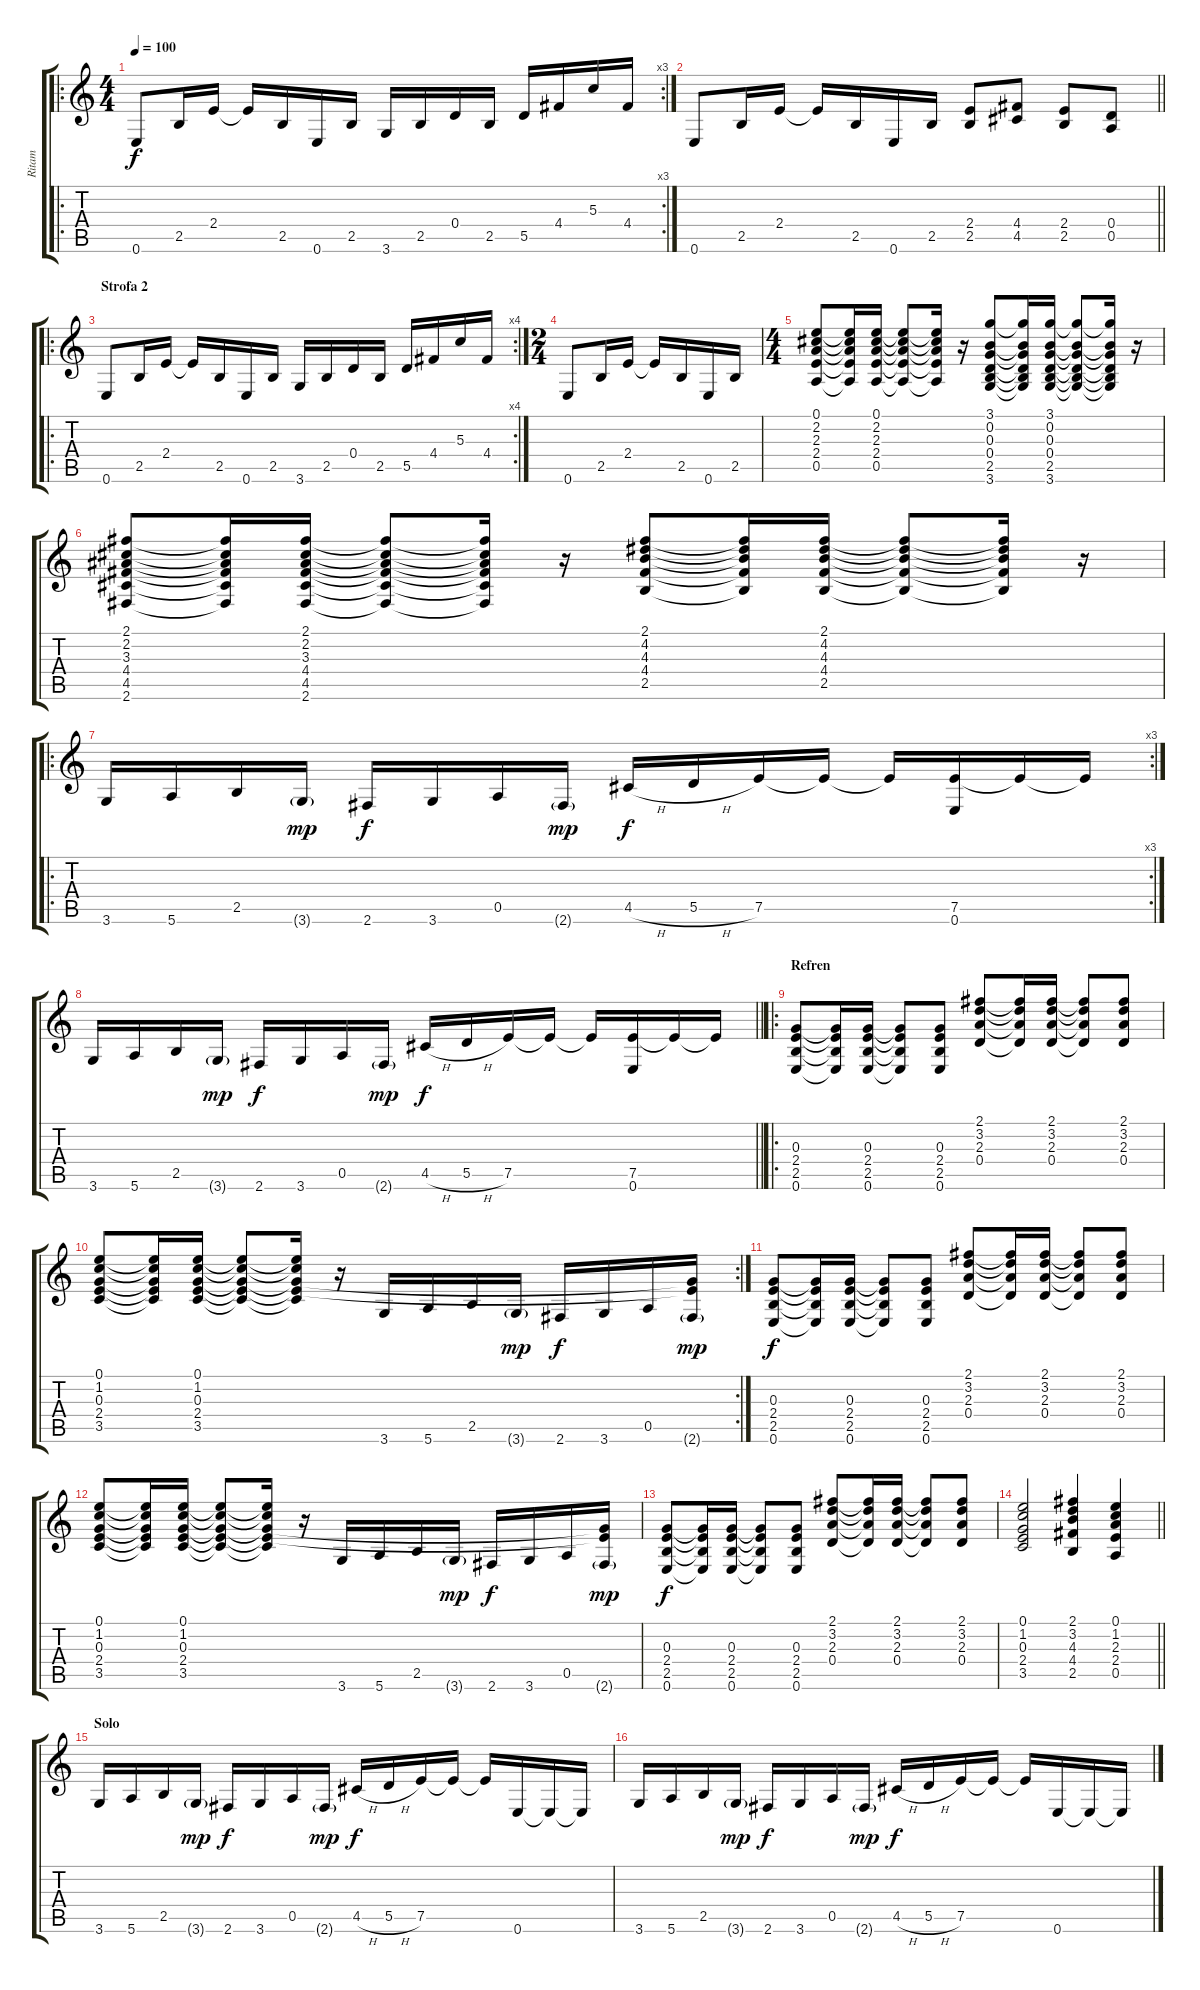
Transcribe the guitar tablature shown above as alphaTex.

\track ("Ritam" "Ritam") {instrument electricguitarjazz}
\staff {score tabs}
\tuning (E4 B3 G3 D3 A2 E2) {hide}
\ro
\rc 3
\ts (4 4)
\tempo 100
\clef g2
\ks c
0.6.8{dy f} 2.5.16 2.4.16 2.4{t}.16 2.5.16 0.6.16 2.5.16 3.6.16 2.5.16 0.4.16 2.5.16 5.5.16 4.4.16 5.3.16 4.4.16 |
\barLineRight lightlight
0.6.8 2.5.16 2.4.16 2.4{t}.16 2.5.16 0.6.16 2.5.16 (2.4 2.5).8 (4.4 4.5).8 (2.4 2.5).8 (0.4 0.5).8 |
\ro
\rc 4
\section ("" "Strofa 2")
0.6.8 2.5.16 2.4.16 2.4{t}.16 2.5.16 0.6.16 2.5.16 3.6.16 2.5.16 0.4.16 2.5.16 5.5.16 4.4.16 5.3.16 4.4.16 |
\ts (2 4)
0.6.8 2.5.16 2.4.16 2.4{t}.16 2.5.16 0.6.16 2.5.16 |
\ts (4 4)
(0.1 2.2 2.3 2.4 0.5).8 (0.1{t} 2.2{t} 2.3{t} 2.4{t} 0.5{t}).16 (0.1 2.2 2.3 2.4 0.5).16 (0.1{t} 2.2{t} 2.3{t} 2.4{t} 0.5{t}).8 (0.1{t} 2.2{t} 2.3{t} 2.4{t} 0.5{t}).16 r.16 (3.1 0.2 0.3 0.4 2.5 3.6).8 (3.1{t} 0.2{t} 0.3{t} 0.4{t} 2.5{t} 3.6{t}).16 (3.1 0.2 0.3 0.4 2.5 3.6).16 (3.1{t} 0.2{t} 0.3{t} 0.4{t} 2.5{t} 3.6{t}).8 (3.1{t} 0.2{t} 0.3{t} 0.4{t} 2.5{t} 3.6{t}).16 r.16 |
(2.1 2.2 3.3 4.4 4.5 2.6).8 (2.1{t} 2.2{t} 3.3{t} 4.4{t} 4.5{t} 2.6{t}).16 (2.1 2.2 3.3 4.4 4.5 2.6).16 (2.1{t} 2.2{t} 3.3{t} 4.4{t} 4.5{t} 2.6{t}).8 (2.1{t} 2.2{t} 3.3{t} 4.4{t} 4.5{t} 2.6{t}).16 r.16 (2.1 4.2 4.3 4.4 2.5).8 (2.1{t} 4.2{t} 4.3{t} 4.4{t} 2.5{t}).16 (2.1 4.2 4.3 4.4 2.5).16 (2.1{t} 4.2{t} 4.3{t} 4.4{t} 2.5{t}).8 (2.1{t} 4.2{t} 4.3{t} 4.4{t} 2.5{t}).16 r.16 |
\ro
\rc 3
3.6.16 5.6.16 2.5.16 3.6{g}.16{dy mp} 2.6.16{dy f} 3.6.16 0.5.16 2.6{g}.16{dy mp} 4.5{h}.16{dy f} 5.5{h}.16 7.5.16 7.5{t}.16 7.5{t}.16 (7.5 0.6).16 7.5{t}.16 7.5{t}.16 |
\barLineRight lightlight
3.6.16 5.6.16 2.5.16 3.6{g}.16{dy mp} 2.6.16{dy f} 3.6.16 0.5.16 2.6{g}.16{dy mp} 4.5{h}.16{dy f} 5.5{h}.16 7.5.16 7.5{t}.16 7.5{t}.16 (7.5 0.6).16 7.5{t}.16 7.5{t}.16 |
\ro
\section ("" "Refren")
(0.3 2.4 2.5 0.6).8 (0.3{t} 2.4{t} 2.5{t} 0.6{t}).16 (0.3 2.4 2.5 0.6).16 (0.3{t} 2.4{t} 2.5{t} 0.6{t}).8 (0.3 2.4 2.5 0.6).8 (2.1 3.2 2.3 0.4).8 (2.1{t} 3.2{t} 2.3{t} 0.4{t}).16 (2.1 3.2 2.3 0.4).16 (2.1{t} 3.2{t} 2.3{t} 0.4{t}).8 (2.1 3.2 2.3 0.4).8 |
\rc 2
(0.1 1.2 0.3 2.4 3.5).8 (0.1{t} 1.2{t} 0.3{t} 2.4{t} 3.5{t}).16 (0.1 1.2 0.3 2.4 3.5).16 (0.1{t} 1.2{t} 0.3{t} 2.4{t} 3.5{t}).8 (0.1{t} 1.2{t} 0.3{t} 2.4{t} 3.5{t}).16 r.16 3.6.16 5.6.16 2.5.16 3.6{g}.16{dy mp} 2.6.16{dy f} 3.6.16 0.5.16 (0.3{t} 2.4{t} 2.6{g}).16{dy mp} |
(0.3 2.4 2.5 0.6).8{dy f} (0.3{t} 2.4{t} 2.5{t} 0.6{t}).16 (0.3 2.4 2.5 0.6).16 (0.3{t} 2.4{t} 2.5{t} 0.6{t}).8 (0.3 2.4 2.5 0.6).8 (2.1 3.2 2.3 0.4).8 (2.1{t} 3.2{t} 2.3{t} 0.4{t}).16 (2.1 3.2 2.3 0.4).16 (2.1{t} 3.2{t} 2.3{t} 0.4{t}).8 (2.1 3.2 2.3 0.4).8 |
(0.1 1.2 0.3 2.4 3.5).8 (0.1{t} 1.2{t} 0.3{t} 2.4{t} 3.5{t}).16 (0.1 1.2 0.3 2.4 3.5).16 (0.1{t} 1.2{t} 0.3{t} 2.4{t} 3.5{t}).8 (0.1{t} 1.2{t} 0.3{t} 2.4{t} 3.5{t}).16 r.16 3.6.16 5.6.16 2.5.16 3.6{g}.16{dy mp} 2.6.16{dy f} 3.6.16 0.5.16 (0.3{t} 2.4{t} 2.6{g}).16{dy mp} |
(0.3 2.4 2.5 0.6).8{dy f} (0.3{t} 2.4{t} 2.5{t} 0.6{t}).16 (0.3 2.4 2.5 0.6).16 (0.3{t} 2.4{t} 2.5{t} 0.6{t}).8 (0.3 2.4 2.5 0.6).8 (2.1 3.2 2.3 0.4).8 (2.1{t} 3.2{t} 2.3{t} 0.4{t}).16 (2.1 3.2 2.3 0.4).16 (2.1{t} 3.2{t} 2.3{t} 0.4{t}).8 (2.1 3.2 2.3 0.4).8 |
\barLineRight lightlight
(0.1 1.2 0.3 2.4 3.5).2 (2.1 3.2 4.3 4.4 2.5).4 (0.1 1.2 2.3 2.4 0.5).4 |
\section ("" "Solo")
3.6.16{volume 14} 5.6.16 2.5.16 3.6{g}.16{dy mp} 2.6.16{dy f} 3.6.16 0.5.16 2.6{g}.16{dy mp} 4.5{h}.16{dy f} 5.5{h}.16 7.5.16 7.5{t}.16 7.5{t}.16 0.6.16 0.6{t}.16 0.6{t}.16 |
3.6.16 5.6.16 2.5.16 3.6{g}.16{dy mp} 2.6.16{dy f} 3.6.16 0.5.16 2.6{g}.16{dy mp} 4.5{h}.16{dy f} 5.5{h}.16 7.5.16 7.5{t}.16 7.5{t}.16 0.6.16 0.6{t}.16 0.6{t}.16
